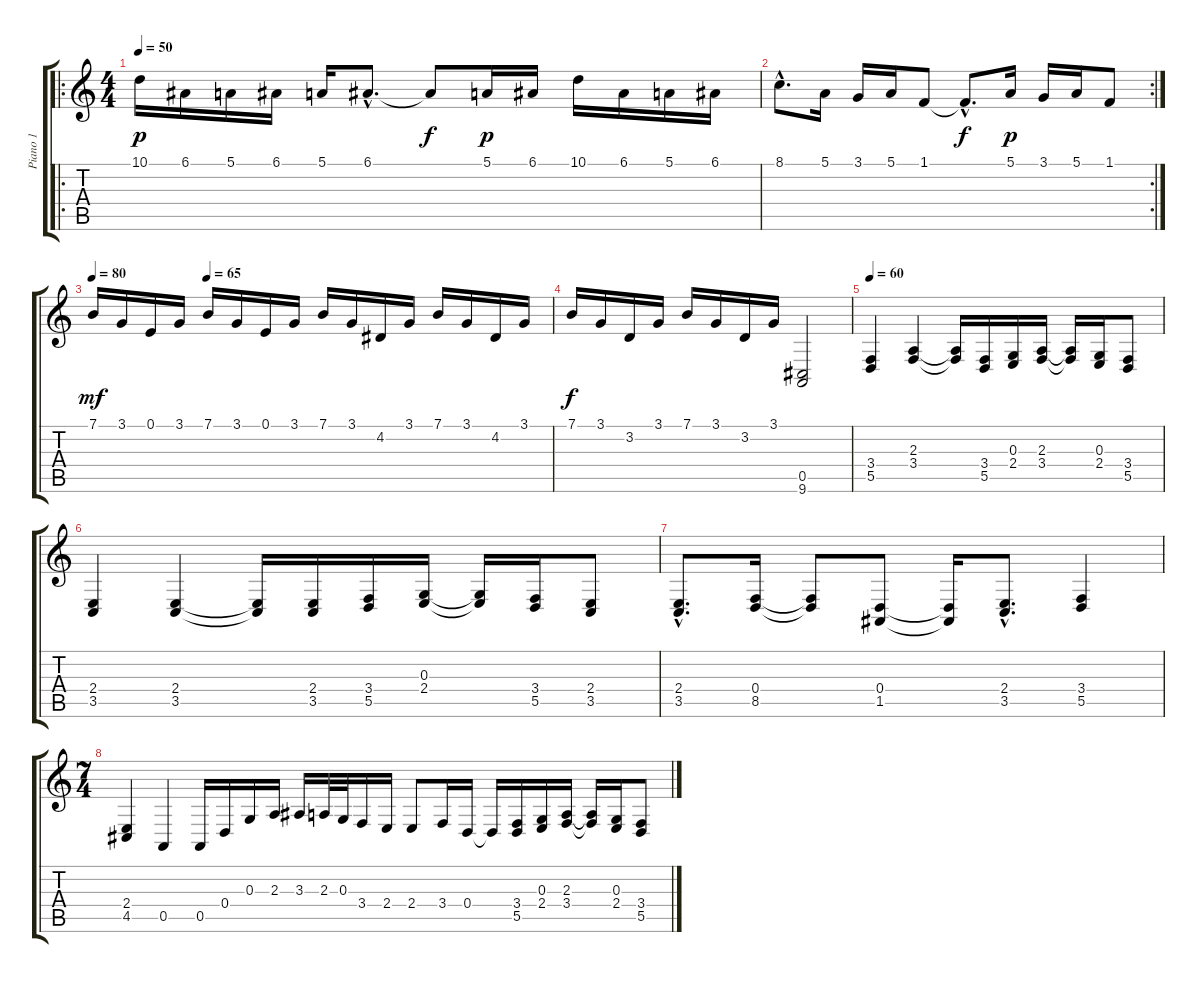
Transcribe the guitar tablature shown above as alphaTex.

\track ("Piano 1" "Piano 1") {instrument brightacousticpiano}
\staff {score tabs}
\tuning (E4 B3 G3 D3 A2 E2) {hide}
\ro
\ts (4 4)
\tempo 50
\clef g2
\ks c
10.1.16{dy p instrument brightacousticpiano} 6.1.16 5.1.16 6.1.16 5.1.16 6.1{hac}.8{d} 6.1{t}.8{dy f} 5.1.16{dy p} 6.1.16 10.1.16 6.1.16 5.1.16 6.1.16 |
\rc 2
8.1{hac}.8{d} 5.1.16 3.1.16 5.1.16 1.1.8 1.1{hac t}.8{d dy f} 5.1.16{dy p} 3.1.16 5.1.16 1.1.8 |
\tempo 80
\tempo (65 0.25)
7.1.16{dy mf} 3.1.16 0.1.16 3.1.16 7.1.16 3.1.16 0.1.16 3.1.16 7.1.16 3.1.16 4.2.16 3.1.16 7.1.16 3.1.16 4.2.16 3.1.16 |
7.1.16{dy f} 3.1.16 3.2.16 3.1.16 7.1.16 3.1.16 3.2.16 3.1.16 (0.5 9.6).2 |
\tempo 60
(3.4 5.5).4 (2.3 3.4).4 (2.3{t} 3.4{t}).16 (3.4 5.5).16 (0.3 2.4).16 (2.3 3.4).16 (2.3{t} 3.4{t}).16 (0.3 2.4).16 (3.4 5.5).8 |
(2.4 3.5).4 (2.4 3.5).4 (2.4{t} 3.5{t}).16 (2.4 3.5).16 (3.4 5.5).16 (0.3 2.4).16 (0.3{t} 2.4{t}).16 (3.4 5.5).16 (2.4 3.5).8 |
(2.4{hac} 3.5{hac}).8{d} (0.4 8.5).16 (0.4{t} 8.5{t}).8 (0.4 1.5).8 (0.4{t} 1.5{t}).16 (2.4{hac} 3.5{hac}).8{d} (3.4 5.5).4 |
\ts (7 4)
(2.4 4.5).4 0.5.4 0.5.16 0.4.16 0.3.16 2.3.16 3.3.16 2.3.32 0.3.32 3.4.16 2.4.16 2.4.8 3.4.16 0.4.16 0.4{t}.16 (3.4 5.5).16 (0.3 2.4).16 (2.3 3.4).16 (2.3{t} 3.4{t}).16 (0.3 2.4).16 (3.4 5.5).8
